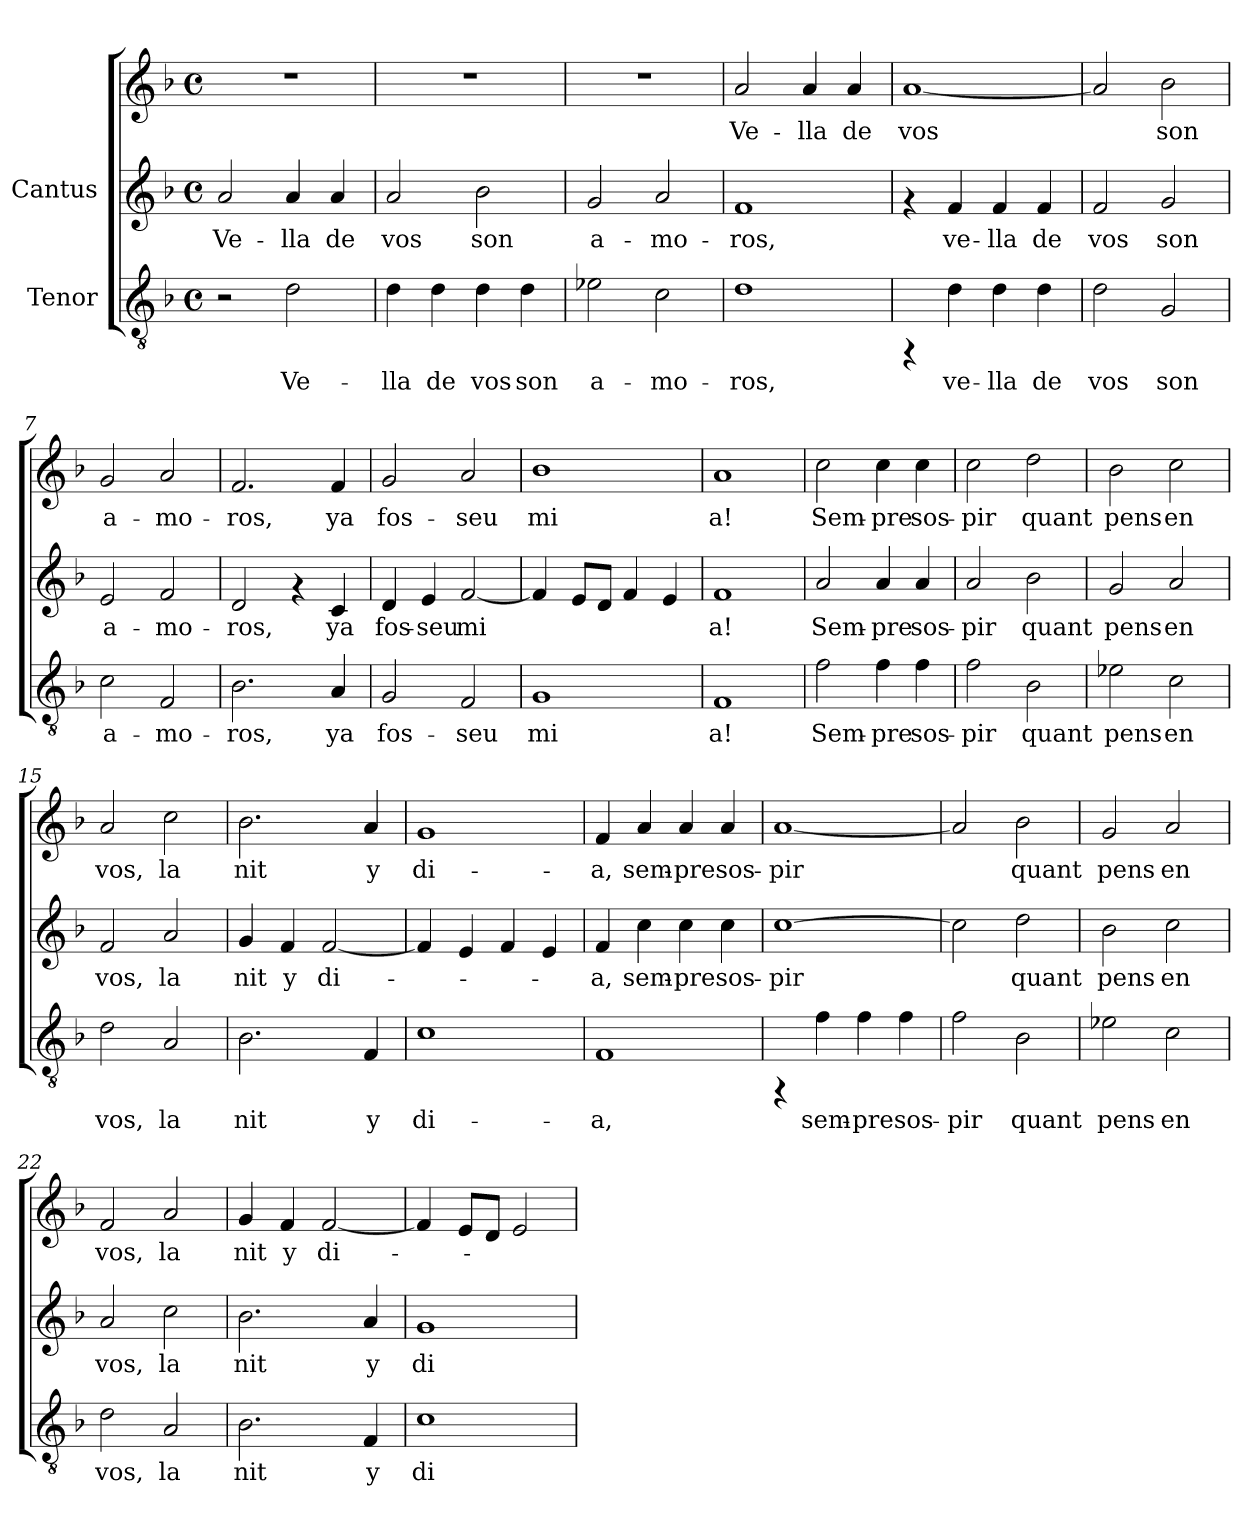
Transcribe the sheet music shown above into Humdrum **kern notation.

**kern	**text	**kern	**text	**kern	**text
*part2	*part2	*part1	*part1	*part1	*part1
*staff3	*staff3	*staff2	*staff2	*staff1	*staff1
*I"Tenor	*	*I"Cantus	*	*	*
!!LO:PB:g=z
*stria5	*	*stria5	*	*stria5	*
*clefGv2	*	*clefG2	*	*clefG2	*
*k[b-]	*	*k[b-]	*	*k[b-]	*
*F:	*	*F:	*	*F:	*
*M4/4	*	*M4/4	*	*M4/4	*
*met(c)	*	*met(c)	*	*met(c)	*
=1	=1	=1	=1	=1	=1
!	!	!	!LO:LY:b:cj	!	!
2r	.	2a/	Ve-	1r	.
!	!LO:LY:b:cj	!	!LO:LY:b:cj	!	!
2d\	Ve-	4a/	-lla	.	.
!	!	!	!LO:LY:b:cj	!	!
.	.	4a/	de	.	.
=2	=2	=2	=2	=2	=2
!	!LO:LY:b:cj	!	!LO:LY:b:cj	!	!
4d\	-lla	2a/	vos	1r	.
!	!LO:LY:b:cj	!	!	!	!
4d\	de	.	.	.	.
!	!LO:LY:b:cj	!	!LO:LY:b:cj	!	!
4d\	vos	2b-\	son	.	.
!	!LO:LY:b:cj	!	!	!	!
4d\	son	.	.	.	.
=3	=3	=3	=3	=3	=3
!	!LO:LY:b:cj	!	!LO:LY:b:cj	!	!
2e-X\	a-	2g/	a-	1r	.
!	!LO:LY:b:cj	!	!LO:LY:b:cj	!	!
2c\	-mo-	2a/	-mo-	.	.
=4	=4	=4	=4	=4	=4
!	!LO:LY:b:cj	!	!LO:LY:b:cj	!	!LO:LY:b:cj
1d	-ros,	1f	ros,	2a/	-Ve-
!	!	!	!	!	!LO:LY:b:cj
.	.	.	.	4a/	-lla
!	!	!	!	!	!LO:LY:b:cj
.	.	.	.	4a/	de
=5	=5	=5	=5	=5	=5
!	!	!	!	!	!LO:LY:b:cj
4rFF	.	4rf	.	[<1a	vos
!	!LO:LY:b:cj	!	!LO:LY:b:cj	!	!
4d\	ve-	4f/	ve-	.	.
!	!LO:LY:b:cj	!	!LO:LY:b:cj	!	!
4d\	-lla	4f/	-lla	.	.
!	!LO:LY:b:cj	!	!LO:LY:b:cj	!	!
4d\	de	4f/	de	.	.
!!LO:LB:g=z
=6	=6	=6	=6	=6	=6
!	!LO:LY:b:cj	!	!LO:LY:b:cj	!	!LO:LY:b:cj
2d\	vos	2f/	vos	2a/]	.
!	!LO:LY:b:cj	!	!LO:LY:b:cj	!	!LO:LY:b:cj
2G/	son	2g/	son	2b-\	son
=7	=7	=7	=7	=7	=7
!	!LO:LY:b:cj	!	!LO:LY:b:cj	!	!LO:LY:b:cj
2c\	a-	2e/	-a-	2g/	a-
!	!LO:LY:b:cj	!	!LO:LY:b:cj	!	!LO:LY:b:cj
2F/	-mo-	2f/	-mo-	2a/	-mo-
=8	=8	=8	=8	=8	=8
!	!LO:LY:b:cj	!	!LO:LY:b:cj	!	!LO:LY:b:cj
2.B-\	-ros,	2d/	ros,	2.f/	-ros,
.	.	4rf	.	.	.
!	!LO:LY:b:cj	!	!LO:LY:b:cj	!	!LO:LY:b:cj
4A/	ya	4c/	ya	4f/	ya
=9	=9	=9	=9	=9	=9
!	!LO:LY:b:cj	!	!LO:LY:b:cj	!	!LO:LY:b:cj
2G/	fos-	4d/	fos-	2g/	fos-
!	!	!	!LO:LY:b:cj	!	!
.	.	4e/	-seu	.	.
!	!LO:LY:b:cj	!	!LO:LY:b:cj	!	!LO:LY:b:cj
2F/	-seu	[<2f/	mi	2a/	-seu
=10	=10	=10	=10	=10	=10
!	!LO:LY:b:cj	!	!	!	!LO:LY:b:cj
1G	mi	4f/]	.	1b-	mi
.	.	8e/L	.	.	.
.	.	8d/J	.	.	.
.	.	4f/	.	.	.
.	.	4e/	.	.	.
=11	=11	=11	=11	=11	=11
!	!LO:LY:b:cj	!	!LO:LY:b:cj	!	!LO:LY:b:cj
1F	a!	1f	a!	1a	a!
=12	=12	=12	=12	=12	=12
!	!LO:LY:b:cj	!	!LO:LY:b:cj	!	!LO:LY:b:cj
2f\	Sem-	2a/	-Sem-	2cc\	Sem-
!	!LO:LY:b:cj	!	!LO:LY:b:cj	!	!LO:LY:b:cj
4f\	-pre	4a/	-pre	4cc\	-pre
!	!LO:LY:b:cj	!	!LO:LY:b:cj	!	!LO:LY:b:cj
4f\	sos-	4a/	sos-	4cc\	sos-
!!LO:LB:g=z
=13	=13	=13	=13	=13	=13
!	!LO:LY:b:cj	!	!LO:LY:b:cj	!	!LO:LY:b:cj
2f\	-pir	2a/	pir	2cc\	-pir
!	!LO:LY:b:cj	!	!LO:LY:b:cj	!	!LO:LY:b:cj
2B-\	quant	2b-\	quant	2dd\	quant
=14	=14	=14	=14	=14	=14
!	!LO:LY:b:cj	!	!LO:LY:b:cj	!	!LO:LY:b:cj
2e-X\	pens	2g/	pens	2b-\	pens
!	!LO:LY:b:cj	!	!LO:LY:b:cj	!	!LO:LY:b:cj
2c\	en	2a/	en	2cc\	en
=15	=15	=15	=15	=15	=15
!	!LO:LY:b:cj	!	!LO:LY:b:cj	!	!LO:LY:b:cj
2d\	vos,	2f/	vos,	2a/	vos,
!	!LO:LY:b:cj	!	!LO:LY:b:cj	!	!LO:LY:b:cj
2A/	la	2a/	la	2cc\	la
=16	=16	=16	=16	=16	=16
!	!LO:LY:b:cj	!	!LO:LY:b:cj	!	!LO:LY:b:cj
2.B-\	nit	4g/	nit	2.b-\	nit
!	!	!	!LO:LY:b:cj	!	!
.	.	4f/	y	.	.
!	!	!	!LO:LY:b:cj	!	!
.	.	[<2f/	di-	.	.
!	!LO:LY:b:cj	!	!	!	!LO:LY:b:cj
4F/	y	.	.	4a/	y
=17	=17	=17	=17	=17	=17
!	!LO:LY:b:cj	!	!	!	!LO:LY:b:cj
1c	di-	4f/]	.	1g	-di-
.	.	4e/	.	.	.
.	.	4f/	.	.	.
.	.	4e/	.	.	.
=18	=18	=18	=18	=18	=18
!	!LO:LY:b:cj	!	!LO:LY:b:cj	!	!LO:LY:b:cj
1F	-a,	4f/	-a,	4f/	-a,
!	!	!	!LO:LY:b:cj	!	!LO:LY:b:cj
.	.	4cc\	sem-	4a/	sem-
!	!	!	!LO:LY:b:cj	!	!LO:LY:b:cj
.	.	4cc\	-pre	4a/	-pre
!	!	!	!LO:LY:b:cj	!	!LO:LY:b:cj
.	.	4cc\	sos-	4a/	sos-
!!LO:LB:g=z
=19	=19	=19	=19	=19	=19
!	!	!	!LO:LY:b:cj	!	!LO:LY:b:cj
4rFF	.	[>1cc	pir	[<1a	-pir
!	!LO:LY:b:cj	!	!	!	!
4f\	sem-	.	.	.	.
!	!LO:LY:b:cj	!	!	!	!
4f\	-pre	.	.	.	.
!	!LO:LY:b:cj	!	!	!	!
4f\	sos-	.	.	.	.
=20	=20	=20	=20	=20	=20
!	!LO:LY:b:cj	!	!LO:LY:b:cj	!	!LO:LY:b:cj
2f\	-pir	2cc\]	.	2a/]	.
!	!LO:LY:b:cj	!	!LO:LY:b:cj	!	!LO:LY:b:cj
2B-\	quant	2dd\	quant	2b-\	quant
=21	=21	=21	=21	=21	=21
!	!LO:LY:b:cj	!	!LO:LY:b:cj	!	!LO:LY:b:cj
2e-X\	pens	2b-\	pens	2g/	pens
!	!LO:LY:b:cj	!	!LO:LY:b:cj	!	!LO:LY:b:cj
2c\	en	2cc\	en	2a/	en
=22	=22	=22	=22	=22	=22
!	!LO:LY:b:cj	!	!LO:LY:b:cj	!	!LO:LY:b:cj
2d\	vos,	2a/	vos,	2f/	vos,
!	!LO:LY:b:cj	!	!LO:LY:b:cj	!	!LO:LY:b:cj
2A/	la	2cc\	la	2a/	la
=23	=23	=23	=23	=23	=23
!	!LO:LY:b:cj	!	!LO:LY:b:cj	!	!LO:LY:b:cj
2.B-\	nit	2.b-\	-nit	4g/	nit
!	!	!	!	!	!LO:LY:b:cj
.	.	.	.	4f/	y
!	!	!	!	!	!LO:LY:b:cj
.	.	.	.	[<2f/	di-
!	!LO:LY:b:cj	!	!LO:LY:b:cj	!	!
4F/	y	4a/	y	.	.
=24	=24	=24	=24	=24	=24
!	!LO:LY:b:cj	!	!LO:LY:b:cj	!	!
1c	di-	1g	di-	4f/]	.
.	.	.	.	8e/L	.
.	.	.	.	8d/J	.
.	.	.	.	2e/	.
=	=	=	=	=	=
*-	*-	*-	*-	*-	*-
